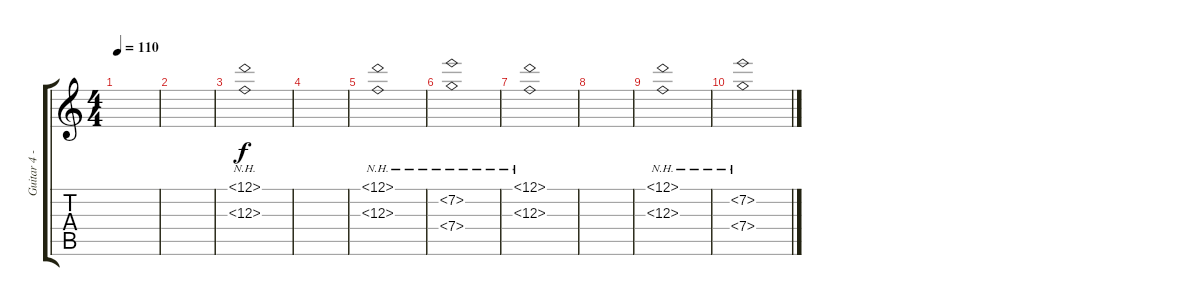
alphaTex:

\track ("Guitar 4 - Harmonies" "Guitar 4 -") {instrument distortionguitar}
\staff {score tabs}
\tuning (D4 A3 F3 C3 G2 D2) {hide}
\ts (4 4)
\tempo 110
\clef g2
\ks c
|
|
(12.1{nh} 12.3{nh}).1 |
|
(12.1{nh} 12.3{nh}).1 |
(7.2{nh} 7.4{nh}).1 |
(12.1{nh} 12.3{nh}).1 |
|
(12.1{nh} 12.3{nh}).1 |
(7.2{nh} 7.4{nh}).1
